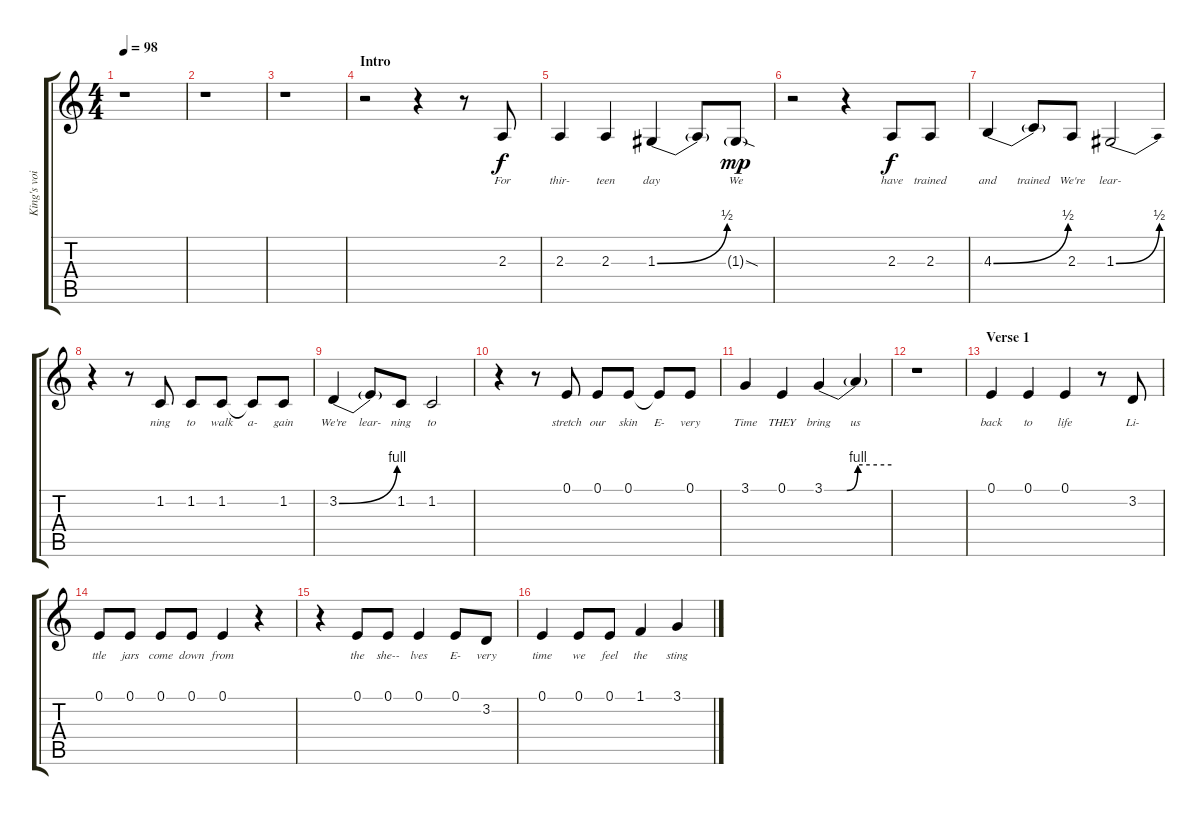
\track ("King's voice" "King's voi") {instrument lead6voice}
\staff {score tabs}
\tuning (E4 B3 G3 D3 A2 E2) {hide}
\ts (4 4)
\tempo 98
\clef g2
\ks c
r.1{dy f instrument lead6voice} |
r.1 |
r.1 |
\section ("" "Intro")
r.2 r.4 r.8 2.3.8{lyrics (0 "For") lyrics (1 "") lyrics (2 "") lyrics (3 "") lyrics (4 "")} |
2.3.4{lyrics (0 "thir-") lyrics (1 "") lyrics (2 "") lyrics (3 "") lyrics (4 "")} 2.3.4{lyrics (0 "teen") lyrics (1 "") lyrics (2 "") lyrics (3 "") lyrics (4 "")} 1.3{be (bend 0 0 60 2)}.4{lyrics (0 "day") lyrics (1 "") lyrics (2 "") lyrics (3 "") lyrics (4 "")} 1.3{t}.8{lyrics (0 "") lyrics (1 "") lyrics (2 "") lyrics (3 "") lyrics (4 "")} 1.3{sod g}.8{lyrics (0 "We") lyrics (1 "") lyrics (2 "") lyrics (3 "") lyrics (4 "") dy mp} |
r.2 r.4 2.3.8{lyrics (0 "have") lyrics (1 "") lyrics (2 "") lyrics (3 "") lyrics (4 "") dy f} 2.3.8{lyrics (0 "trained") lyrics (1 "") lyrics (2 "") lyrics (3 "") lyrics (4 "")} |
4.3{be (bend 0 0 60 2)}.4{lyrics (0 "and") lyrics (1 "") lyrics (2 "") lyrics (3 "") lyrics (4 "")} 4.3{t}.8{lyrics (0 "trained") lyrics (1 "") lyrics (2 "") lyrics (3 "") lyrics (4 "")} 2.3.8{lyrics (0 "We're") lyrics (1 "") lyrics (2 "") lyrics (3 "") lyrics (4 "")} 1.3{be (bend 0 0 60 2)}.2{lyrics (0 "lear-") lyrics (1 "") lyrics (2 "") lyrics (3 "") lyrics (4 "")} |
r.4 r.8 1.2.8{lyrics (0 "ning") lyrics (1 "") lyrics (2 "") lyrics (3 "") lyrics (4 "")} 1.2.8{lyrics (0 "to") lyrics (1 "") lyrics (2 "") lyrics (3 "") lyrics (4 "")} 1.2.8{lyrics (0 "walk") lyrics (1 "") lyrics (2 "") lyrics (3 "") lyrics (4 "")} 1.2{t}.8{lyrics (0 "a-") lyrics (1 "") lyrics (2 "") lyrics (3 "") lyrics (4 "")} 1.2.8{lyrics (0 "gain") lyrics (1 "") lyrics (2 "") lyrics (3 "") lyrics (4 "")} |
3.2{be (bend 0 0 60 4)}.4{lyrics (0 "We're") lyrics (1 "") lyrics (2 "") lyrics (3 "") lyrics (4 "")} 3.2{t}.8{lyrics (0 "lear-") lyrics (1 "") lyrics (2 "") lyrics (3 "") lyrics (4 "")} 1.2.8{lyrics (0 "ning") lyrics (1 "") lyrics (2 "") lyrics (3 "") lyrics (4 "")} 1.2.2{lyrics (0 "to") lyrics (1 "") lyrics (2 "") lyrics (3 "") lyrics (4 "")} |
r.4 r.8 0.1.8{lyrics (0 "stretch") lyrics (1 "") lyrics (2 "") lyrics (3 "") lyrics (4 "")} 0.1.8{lyrics (0 "our") lyrics (1 "") lyrics (2 "") lyrics (3 "") lyrics (4 "")} 0.1.8{lyrics (0 "skin") lyrics (1 "") lyrics (2 "") lyrics (3 "") lyrics (4 "")} 0.1{t}.8{lyrics (0 "E-") lyrics (1 "") lyrics (2 "") lyrics (3 "") lyrics (4 "")} 0.1.8{lyrics (0 "very") lyrics (1 "") lyrics (2 "") lyrics (3 "") lyrics (4 "")} |
3.1.4{lyrics (0 "Time") lyrics (1 "") lyrics (2 "") lyrics (3 "") lyrics (4 "")} 0.1.4{lyrics (0 "THEY") lyrics (1 "") lyrics (2 "") lyrics (3 "") lyrics (4 "")} 3.1{be (custom 0 0 20 0 30 4 60 4)}.4{lyrics (0 "bring") lyrics (1 "") lyrics (2 "") lyrics (3 "") lyrics (4 "")} 3.1{t}.4{lyrics (0 "us") lyrics (1 "") lyrics (2 "") lyrics (3 "") lyrics (4 "")} |
r.1 |
\section ("" "Verse 1")
0.1.4{lyrics (0 "back") lyrics (1 "") lyrics (2 "") lyrics (3 "") lyrics (4 "")} 0.1.4{lyrics (0 "to") lyrics (1 "") lyrics (2 "") lyrics (3 "") lyrics (4 "")} 0.1.4{lyrics (0 "life") lyrics (1 "") lyrics (2 "") lyrics (3 "") lyrics (4 "")} r.8 3.2.8{lyrics (0 "Li-") lyrics (1 "") lyrics (2 "") lyrics (3 "") lyrics (4 "")} |
0.1.8{lyrics (0 "ttle") lyrics (1 "") lyrics (2 "") lyrics (3 "") lyrics (4 "")} 0.1.8{lyrics (0 "jars") lyrics (1 "") lyrics (2 "") lyrics (3 "") lyrics (4 "")} 0.1.8{lyrics (0 "come") lyrics (1 "") lyrics (2 "") lyrics (3 "") lyrics (4 "")} 0.1.8{lyrics (0 "down") lyrics (1 "") lyrics (2 "") lyrics (3 "") lyrics (4 "")} 0.1.4{lyrics (0 "from") lyrics (1 "") lyrics (2 "") lyrics (3 "") lyrics (4 "")} r.4 |
r.4 0.1.8{lyrics (0 "the") lyrics (1 "") lyrics (2 "") lyrics (3 "") lyrics (4 "")} 0.1.8{lyrics (0 "she--") lyrics (1 "") lyrics (2 "") lyrics (3 "") lyrics (4 "")} 0.1.4{lyrics (0 "lves") lyrics (1 "") lyrics (2 "") lyrics (3 "") lyrics (4 "")} 0.1.8{lyrics (0 "E-") lyrics (1 "") lyrics (2 "") lyrics (3 "") lyrics (4 "")} 3.2.8{lyrics (0 "very") lyrics (1 "") lyrics (2 "") lyrics (3 "") lyrics (4 "")} |
0.1.4{lyrics (0 "time") lyrics (1 "") lyrics (2 "") lyrics (3 "") lyrics (4 "")} 0.1.8{lyrics (0 "we") lyrics (1 "") lyrics (2 "") lyrics (3 "") lyrics (4 "")} 0.1.8{lyrics (0 "feel") lyrics (1 "") lyrics (2 "") lyrics (3 "") lyrics (4 "")} 1.1.4{lyrics (0 "the") lyrics (1 "") lyrics (2 "") lyrics (3 "") lyrics (4 "")} 3.1.4{lyrics (0 "sting") lyrics (1 "") lyrics (2 "") lyrics (3 "") lyrics (4 "")}
